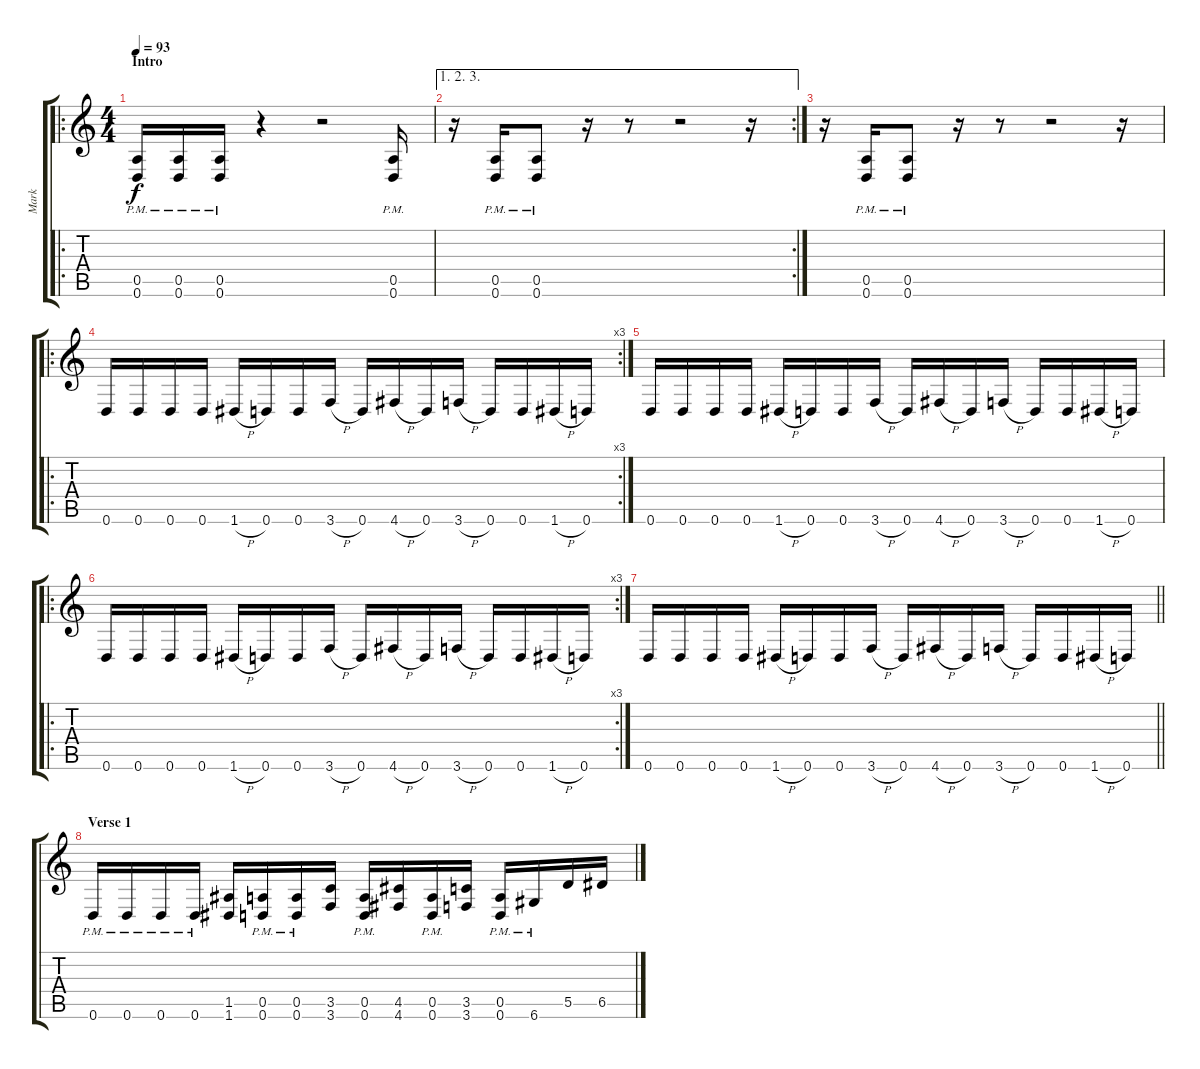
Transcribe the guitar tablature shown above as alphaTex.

\track ("Mark" "Mark") {instrument distortionguitar}
\staff {score tabs}
\tuning (E4 B3 G3 D3 A2 D2) {hide}
\ro
\ts (4 4)
\section ("" "Intro")
\tempo 93
\clef g2
\ks c
(0.5{pm} 0.6{pm}).16{dy f instrument distortionguitar} (0.5{pm} 0.6{pm}).16 (0.5{pm} 0.6{pm}).16 r.4 r.2 (0.5 0.6{pm}).16 |
\ae (1 2 3)
\rc 2
r.16 (0.5{pm} 0.6{pm}).16 (0.5{pm} 0.6{pm}).8 r.16 r.8 r.2 r.16 |
r.16 (0.5{pm} 0.6{pm}).16 (0.5{pm} 0.6{pm}).8 r.16 r.8 r.2 r.16 |
\ro
\rc 3
0.6.16 0.6.16 0.6.16 0.6.16 1.6{h}.16 0.6.16 0.6.16 3.6{h}.16 0.6.16 4.6{h}.16 0.6.16 3.6{h}.16 0.6.16 0.6.16 1.6{h}.16 0.6.16 |
0.6.16 0.6.16 0.6.16 0.6.16 1.6{h}.16 0.6.16 0.6.16 3.6{h}.16 0.6.16 4.6{h}.16 0.6.16 3.6{h}.16 0.6.16 0.6.16 1.6{h}.16 0.6.16 |
\ro
\rc 3
0.6.16 0.6.16 0.6.16 0.6.16 1.6{h}.16 0.6.16 0.6.16 3.6{h}.16 0.6.16 4.6{h}.16 0.6.16 3.6{h}.16 0.6.16 0.6.16 1.6{h}.16 0.6.16 |
\barLineRight lightlight
0.6.16 0.6.16 0.6.16 0.6.16 1.6{h}.16 0.6.16 0.6.16 3.6{h}.16 0.6.16 4.6{h}.16 0.6.16 3.6{h}.16 0.6.16 0.6.16 1.6{h}.16 0.6.16 |
\section ("" "Verse 1")
0.6{pm}.16 0.6{pm}.16 0.6{pm}.16 0.6{pm}.16 (1.5 1.6).16 (0.5 0.6{pm}).16 (0.5 0.6{pm}).16 (3.5 3.6).16 (0.5 0.6{pm}).16 (4.5 4.6).16 (0.5 0.6{pm}).16 (3.5 3.6).16 (0.5 0.6{pm}).16 6.6{pm}.16 5.5.16 6.5.16
